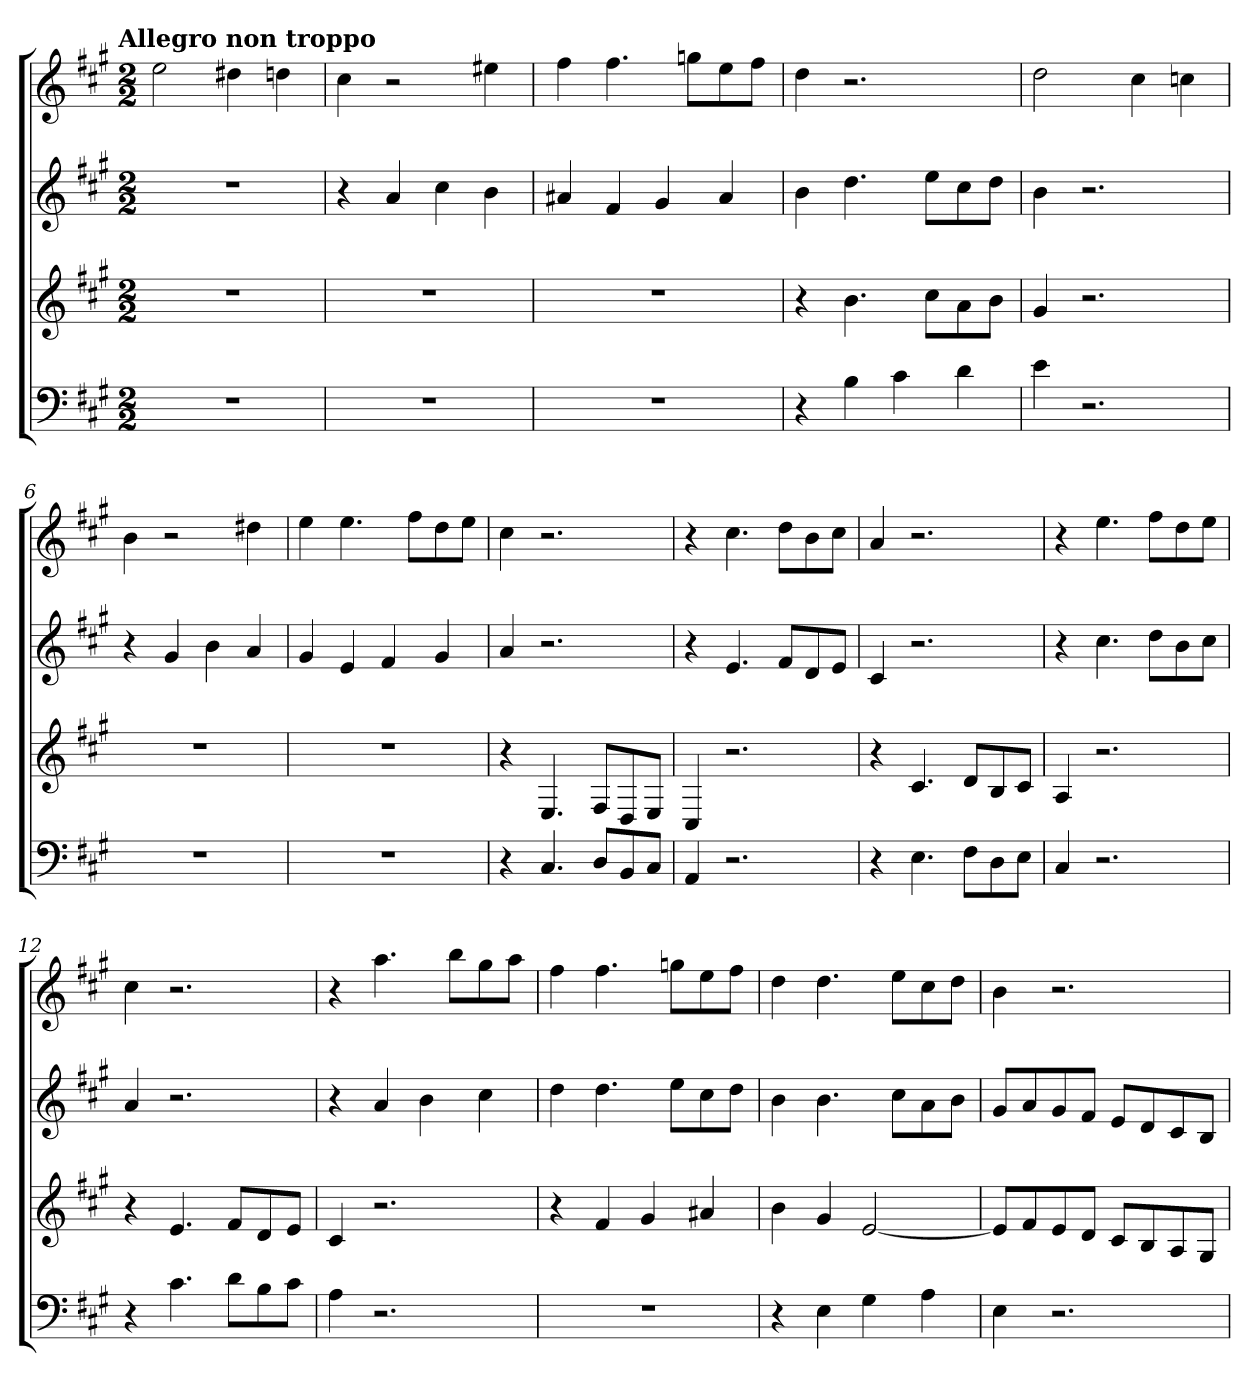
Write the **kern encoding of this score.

**kern	**kern	**kern	**kern
*part4	*part3	*part2	*part1
*staff4	*staff3	*staff2	*staff1
*k[f#c#g#]	*k[f#c#g#]	*k[f#c#g#]	*k[f#c#g#]
*A:	*A:	*A:	*A:
!!LO:TX:omd:t=Allegro non troppo
*M2/2	*M2/2	*M2/2	*M2/2
*MM132	*MM132	*MM132	*MM132
=	=	=	=
1r	1r	1r	2ee
.	.	.	4dd#X
.	.	.	4ddn
=2	=2	=2	=2
1r	1r	4r	4cc#
.	.	4a	2r
.	.	4cc#	.
.	.	4b	4ee#X
=3	=3	=3	=3
1r	1r	4a#X	4ff#
.	.	4f#	4.ff#
.	.	4g#	.
.	.	.	8ggnL
.	.	4a#	8ee
.	.	.	8ff#J
=4	=4	=4	=4
4r	4r	4b	4dd
4B	4.b	4.dd	2.r
4c#	.	.	.
.	8cc#L	8eeL	.
4d	8a	8cc#	.
.	8bJ	8ddJ	.
=5	=5	=5	=5
4e	4g#	4b	2dd
2.r	2.r	2.r	.
.	.	.	4cc#
.	.	.	4ccn
=6	=6	=6	=6
1r	1r	4r	4b
.	.	4g#	2r
.	.	4b	.
.	.	4a	4dd#X
=7	=7	=7	=7
1r	1r	4g#	4ee
.	.	4e	4.ee
.	.	4f#	.
.	.	.	8ff#L
.	.	4g#	8dd
.	.	.	8eeJ
=8	=8	=8	=8
4r	4r	4a	4cc#
4.C#	4.E	2.r	2.r
8DL	8F#L	.	.
8BB	8D	.	.
8C#J	8EJ	.	.
=9	=9	=9	=9
4AA	4C#	4r	4r
2.r	2.r	4.e	4.cc#
.	.	8f#L	8ddL
.	.	8d	8b
.	.	8eJ	8cc#J
=10	=10	=10	=10
4r	4r	4c#	4a
4.E	4.c#	2.r	2.r
8F#L	8dL	.	.
8D	8B	.	.
8EJ	8c#J	.	.
=11	=11	=11	=11
4C#	4A	4r	4r
2.r	2.r	4.cc#	4.ee
.	.	8ddL	8ff#L
.	.	8b	8dd
.	.	8cc#J	8eeJ
=12	=12	=12	=12
4r	4r	4a	4cc#
4.c#	4.e	2.r	2.r
8dL	8f#L	.	.
8B	8d	.	.
8c#J	8eJ	.	.
=13	=13	=13	=13
4A	4c#	4r	4r
2.r	2.r	4a	4.aa
.	.	4b	.
.	.	.	8bbL
.	.	4cc#	8gg#
.	.	.	8aaJ
=14	=14	=14	=14
1r	4r	4dd	4ff#
.	4f#	4.dd	4.ff#
.	4g#	.	.
.	.	8eeL	8ggnL
.	4a#X	8cc#	8ee
.	.	8ddJ	8ff#J
=15	=15	=15	=15
4r	4b	4b	4dd
4E	4g#	4.b	4.dd
4G#	[2e	.	.
.	.	8cc#L	8eeL
4A	.	8a	8cc#
.	.	8bJ	8ddJ
=16	=16	=16	=16
4E	8eL]	8g#L	4b
.	8f#	8a	.
2.r	8e	8g#	2.r
.	8dJ	8f#J	.
.	8c#L	8eL	.
.	8B	8d	.
.	8A	8c#	.
.	8G#J	8BJ	.
=	=	=	=
*-	*-	*-	*-
